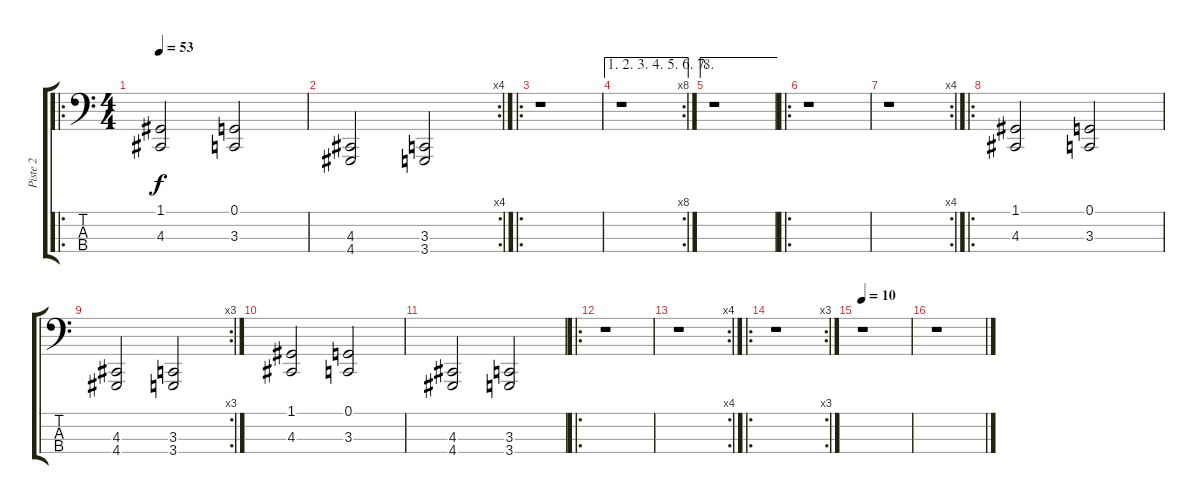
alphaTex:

\track ("Piste 2" "Piste 2") {instrument acousticgrandpiano}
\staff {score tabs}
\tuning (G2 D2 A1 E1) {hide}
\ro
\ts (4 4)
\tempo 53
\clef f4
\ks c
(1.1 4.3).2{dy f instrument acousticgrandpiano} (0.1 3.3).2 |
\rc 4
(4.3 4.4).2 (3.3 3.4).2 |
\ro
r.1 |
\ae (1 2 3 4 5 6 7)
\rc 8
r.1 |
\ae 8
r.1 |
\ro
r.1 |
\rc 4
r.1 |
\ro
(1.1 4.3).2 (0.1 3.3).2 |
\rc 3
(4.3 4.4).2 (3.3 3.4).2 |
(1.1 4.3).2 (0.1 3.3).2 |
(4.3 4.4).2 (3.3 3.4).2 |
\ro
r.1 |
\rc 4
r.1 |
\ro
\rc 3
r.1 |
\tempo 10
r.1 |
r.1
